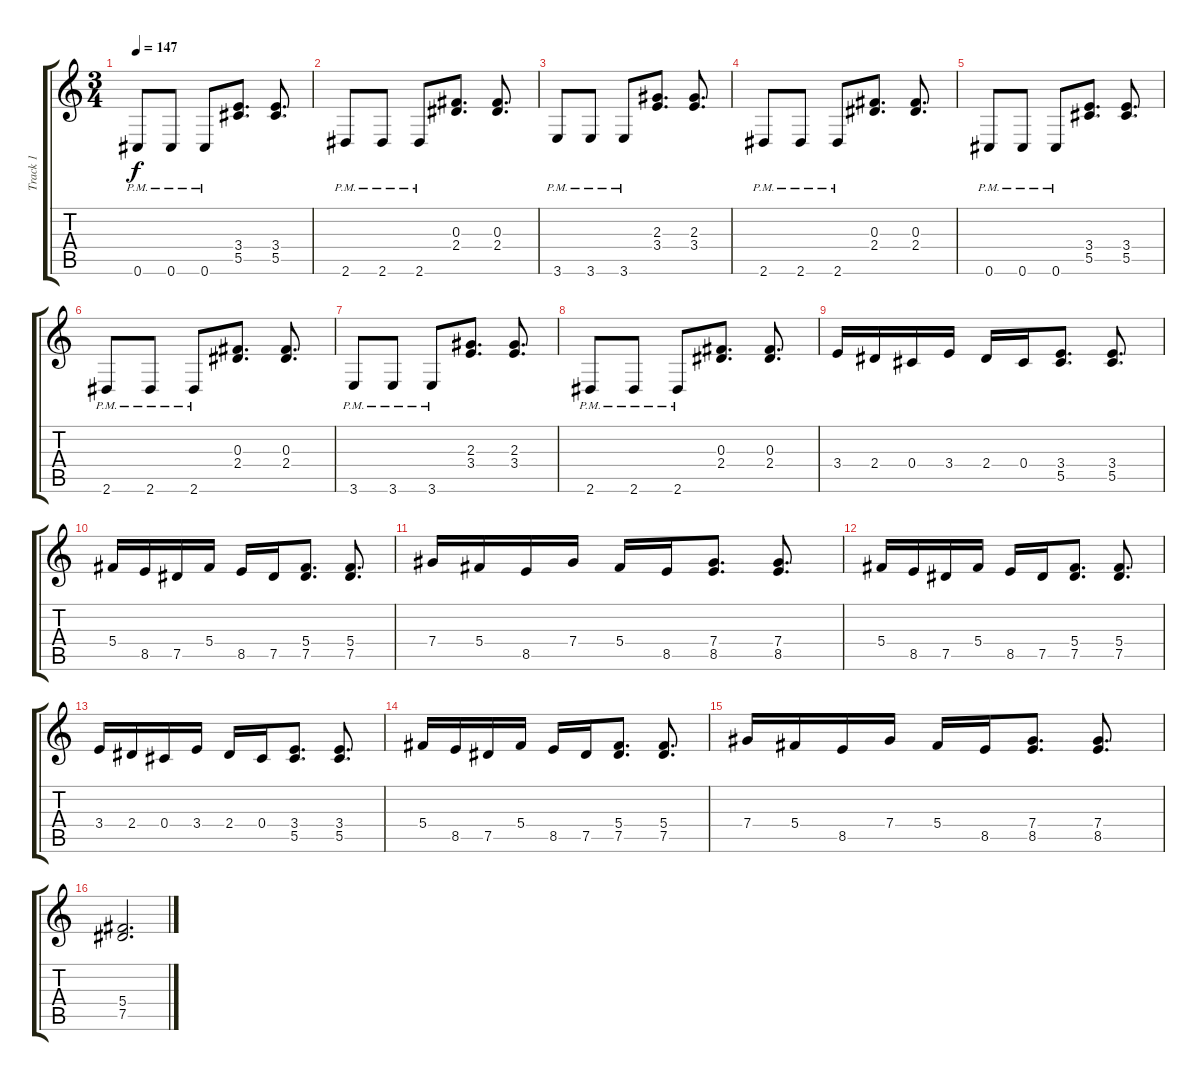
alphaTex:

\track ("Track 1" "Track 1") {instrument distortionguitar}
\staff {score tabs}
\tuning (Eb4 Bb3 Gb3 Db3 Ab2 Db2) {hide}
\ts (3 4)
\tempo 147
\clef g2
\ks c
0.6{pm}.8{dy f} 0.6{pm}.8 0.6{pm}.8 (3.4 5.5).8{d} (3.4 5.5).8{d} |
2.6{pm}.8 2.6{pm}.8 2.6{pm}.8 (0.3 2.4).8{d} (0.3 2.4).8{d} |
3.6{pm}.8 3.6{pm}.8 3.6{pm}.8 (2.3 3.4).8{d} (2.3 3.4).8{d} |
2.6{pm}.8 2.6{pm}.8 2.6{pm}.8 (0.3 2.4).8{d} (0.3 2.4).8{d} |
0.6{pm}.8 0.6{pm}.8 0.6{pm}.8 (3.4 5.5).8{d} (3.4 5.5).8{d} |
2.6{pm}.8 2.6{pm}.8 2.6{pm}.8 (0.3 2.4).8{d} (0.3 2.4).8{d} |
3.6{pm}.8 3.6{pm}.8 3.6{pm}.8 (2.3 3.4).8{d} (2.3 3.4).8{d} |
2.6{pm}.8 2.6{pm}.8 2.6{pm}.8 (0.3 2.4).8{d} (0.3 2.4).8{d} |
3.4.16 2.4.16 0.4.16 3.4.16 2.4.16 0.4.16 (3.4 5.5).8{d} (3.4 5.5).8{d} |
5.4.16 8.5.16 7.5.16 5.4.16 8.5.16 7.5.16 (5.4 7.5).8{d} (5.4 7.5).8{d} |
7.4.16 5.4.16 8.5.16 7.4.16 5.4.16 8.5.16 (7.4 8.5).8{d} (7.4 8.5).8{d} |
5.4.16 8.5.16 7.5.16 5.4.16 8.5.16 7.5.16 (5.4 7.5).8{d} (5.4 7.5).8{d} |
3.4.16 2.4.16 0.4.16 3.4.16 2.4.16 0.4.16 (3.4 5.5).8{d} (3.4 5.5).8{d} |
5.4.16 8.5.16 7.5.16 5.4.16 8.5.16 7.5.16 (5.4 7.5).8{d} (5.4 7.5).8{d} |
7.4.16 5.4.16 8.5.16 7.4.16 5.4.16 8.5.16 (7.4 8.5).8{d} (7.4 8.5).8{d} |
(5.4 7.5).2{d}
